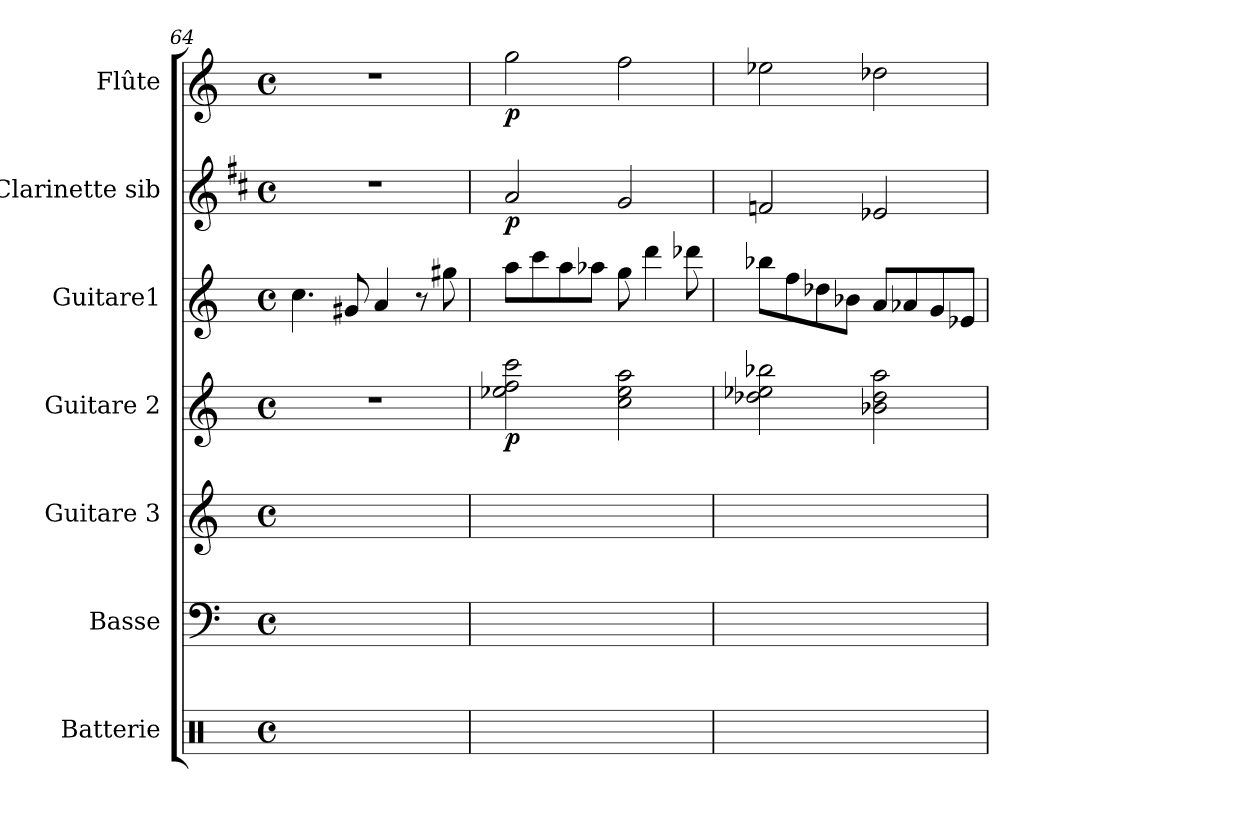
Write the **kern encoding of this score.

**kern	**kern	**kern	**kern	**dynam	**kern	**kern	**dynam	**kern	**dynam
*part7	*part6	*part5	*part4	*part4	*part3	*part2	*part2	*part1	*part1
*staff7	*staff6	*staff5	*staff4	*staff4	*staff3	*staff2	*staff2	*staff1	*staff1
*I"Batterie	*I"Basse	*I"Guitare 3	*I"Guitare 2	*	*I"Guitare1	*I"Clarinette sib	*	*I"Flûte	*
*I'Batt.	*I'B.ƒ.	*I'Gtr.ƒ. 3	*I'Gtr.ƒ. 2	*	*I'Gtr.ƒ. 1	*I'Cl. Sib	*	*I'Fl.	*
*clefX	*clefF4	*clefG2	*clefG2	*	*clefG2	*clefG2	*	*clefG2	*
*	*ITrd7c12	*ITrd7c12	*ITrd7c12	*	*ITrd7c12	*ITrd1c2	*	*	*
*k[]	*k[]	*k[]	*k[]	*	*k[]	*k[]	*	*k[]	*
*C:	*C:	*C:	*C:	*	*C:	*C:	*	*C:	*
*M4/4	*M4/4	*M4/4	*M4/4	*	*M4/4	*M4/4	*	*M4/4	*
*met(c)	*met(c)	*met(c)	*met(c)	*	*met(c)	*met(c)	*	*met(c)	*
=64	=64	=64	=64	=64	=64	=64	=64	=64	=64
1Rffyy	1Cyy	1Cyy	1r	.	4.c\	1r	.	1r	.
.	.	.	.	.	8G#X/	.	.	.	.
.	.	.	.	.	4A/	.	.	.	.
.	.	.	.	.	8r	.	.	.	.
.	.	.	.	.	8g#X\	.	.	.	.
!!LO:PB:g=z
=65	=65	=65	=65	=65	=65	=65	=65	=65	=65
!	!	!	!	!LO:DY:b	!	!	!LO:DY:b	!	!LO:DY:b
1Rffyy	1Cyy	1Cyy	2e-X\ 2f\ 2cc\	p	8a\L	2g/	p	2gg\	p
.	.	.	.	.	8cc\	.	.	.	.
.	.	.	.	.	8a\	.	.	.	.
.	.	.	.	.	8a-X\J	.	.	.	.
.	.	.	2c\ 2e-\ 2a\	.	8g\	2f/	.	2ff\	.
.	.	.	.	.	4dd\	.	.	.	.
.	.	.	.	.	8dd-X\	.	.	.	.
=66	=66	=66	=66	=66	=66	=66	=66	=66	=66
1Rffyy	1Cyy	1Cyy	2d-X\ 2e-X\ 2b-X\	.	8b-X\L	2e-X/	.	2ee-X\	.
.	.	.	.	.	8f\	.	.	.	.
.	.	.	.	.	8d-X\	.	.	.	.
.	.	.	.	.	8B-X\J	.	.	.	.
.	.	.	2B-X\ 2d-\ 2a\	.	8A/L	2d-X/	.	2dd-X\	.
.	.	.	.	.	8A-X/	.	.	.	.
.	.	.	.	.	8G/	.	.	.	.
.	.	.	.	.	8E-X/J	.	.	.	.
=	=	=	=	=	=	=	=	=	=
*-	*-	*-	*-	*-	*-	*-	*-	*-	*-
